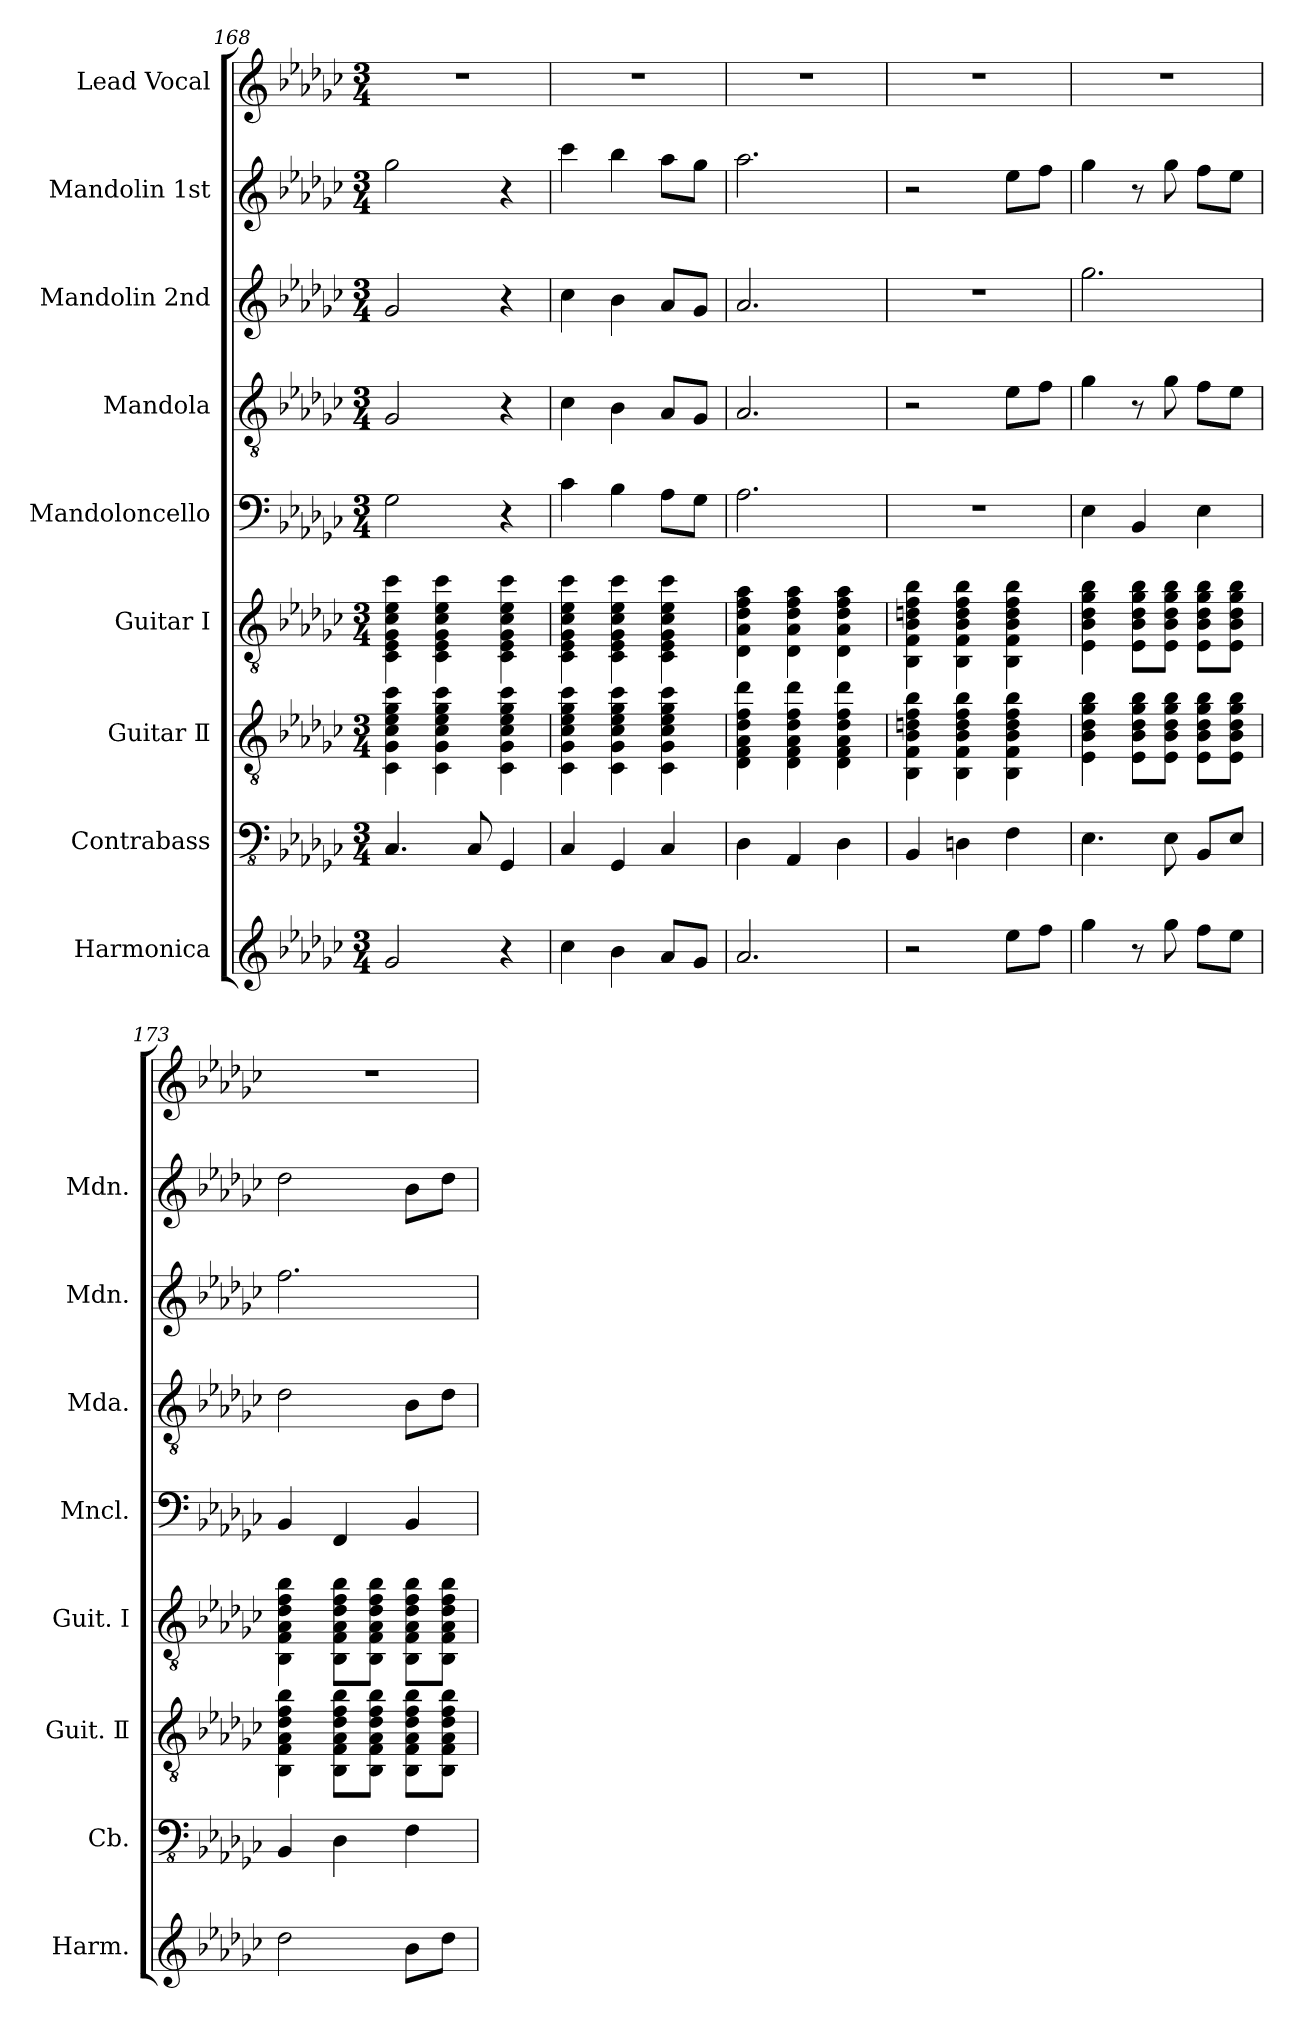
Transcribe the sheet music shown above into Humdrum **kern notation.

**kern	**kern	**kern	**kern	**kern	**kern	**kern	**kern	**kern
*part9	*part8	*part7	*part6	*part5	*part4	*part3	*part2	*part1
*staff9	*staff8	*staff7	*staff6	*staff5	*staff4	*staff3	*staff2	*staff1
*I"Harmonica	*I"Contrabass	*I"Guitar Ⅱ	*I"Guitar Ⅰ	*I"Mandoloncello	*I"Mandola	*I"Mandolin 2nd	*I"Mandolin 1st	*I"Lead Vocal
*I'Harm.	*I'Cb.	*I'Guit. Ⅱ	*I'Guit. Ⅰ	*I'Mncl.	*I'Mda.	*I'Mdn.	*I'Mdn.	*
*clefG2	*clefFv4	*clefGv2	*clefGv2	*clefF4	*clefGv2	*clefG2	*clefG2	*clefG2
*k[b-e-a-d-g-c-]	*k[b-e-a-d-g-c-]	*k[b-e-a-d-g-c-]	*k[b-e-a-d-g-c-]	*k[b-e-a-d-g-c-]	*k[b-e-a-d-g-c-]	*k[b-e-a-d-g-c-]	*k[b-e-a-d-g-c-]	*k[b-e-a-d-g-c-]
*M3/4	*M3/4	*M3/4	*M3/4	*M3/4	*M3/4	*M3/4	*M3/4	*M3/4
=168	=168	=168	=168	=168	=168	=168	=168	=168
2g-	4.CC-	4C- 4G- 4c- 4e- 4g- 4cc-	4C- 4E- 4G- 4c- 4e- 4cc-	2G-	2G-	2g-	2gg-	2.r
.	.	4C- 4G- 4c- 4e- 4g- 4cc-	4C- 4E- 4G- 4c- 4e- 4cc-	.	.	.	.	.
.	8CC-	.	.	.	.	.	.	.
4r	4GGG-	4C- 4G- 4c- 4e- 4g- 4cc-	4C- 4E- 4G- 4c- 4e- 4cc-	4r	4r	4r	4r	.
=169	=169	=169	=169	=169	=169	=169	=169	=169
4cc-	4CC-	4C- 4G- 4c- 4e- 4g- 4cc-	4C- 4E- 4G- 4c- 4e- 4cc-	4c-	4c-	4cc-	4ccc-	2.r
4b-	4GGG-	4C- 4G- 4c- 4e- 4g- 4cc-	4C- 4E- 4G- 4c- 4e- 4cc-	4B-	4B-	4b-	4bb-	.
8a-L	4CC-	4C- 4G- 4c- 4e- 4g- 4cc-	4C- 4E- 4G- 4c- 4e- 4cc-	8A-L	8A-L	8a-L	8aa-L	.
8g-J	.	.	.	8G-J	8G-J	8g-J	8gg-J	.
=170	=170	=170	=170	=170	=170	=170	=170	=170
2.a-	4DD-	4D- 4F 4A- 4d- 4f 4dd-	4D- 4A- 4d- 4f 4a-	2.A-	2.A-	2.a-	2.aa-	2.r
.	4AAA-	4D- 4F 4A- 4d- 4f 4dd-	4D- 4A- 4d- 4f 4a-	.	.	.	.	.
.	4DD-	4D- 4F 4A- 4d- 4f 4dd-	4D- 4A- 4d- 4f 4a-	.	.	.	.	.
=171	=171	=171	=171	=171	=171	=171	=171	=171
2r	4BBB-	4BB- 4F 4B- 4dn 4f 4b-	4BB- 4F 4B- 4dn 4f 4b-	2.r	2r	2.r	2r	2.r
.	4DDn	4BB- 4F 4B- 4d 4f 4b-	4BB- 4F 4B- 4d 4f 4b-	.	.	.	.	.
8ee-L	4FF	4BB- 4F 4B- 4d 4f 4b-	4BB- 4F 4B- 4d 4f 4b-	.	8e-L	.	8ee-L	.
8ffJ	.	.	.	.	8fJ	.	8ffJ	.
=172	=172	=172	=172	=172	=172	=172	=172	=172
4gg-	4.EE-	4E- 4B- 4d- 4g- 4b-	4E- 4B- 4d- 4g- 4b-	4E-	4g-	2.gg-	4gg-	2.r
8r	.	8E- 8B- 8d- 8g- 8b-L	8E- 8B- 8d- 8g- 8b-L	4BB-	8r	.	8r	.
8gg-	8EE-	8E- 8B- 8d- 8g- 8b-J	8E- 8B- 8d- 8g- 8b-J	.	8g-	.	8gg-	.
8ffL	8BBB-L	8E- 8B- 8d- 8g- 8b-L	8E- 8B- 8d- 8g- 8b-L	4E-	8fL	.	8ffL	.
8ee-J	8EE-J	8E- 8B- 8d- 8g- 8b-J	8E- 8B- 8d- 8g- 8b-J	.	8e-J	.	8ee-J	.
=173	=173	=173	=173	=173	=173	=173	=173	=173
2dd-	4BBB-	4BB- 4F 4A- 4d- 4f 4b-	4BB- 4F 4A- 4d- 4f 4b-	4BB-	2d-	2.ff	2dd-	2.r
.	4DD-	8BB- 8F 8A- 8d- 8f 8b-L	8BB- 8F 8A- 8d- 8f 8b-L	4FF	.	.	.	.
.	.	8BB- 8F 8A- 8d- 8f 8b-J	8BB- 8F 8A- 8d- 8f 8b-J	.	.	.	.	.
8b-L	4FF	8BB- 8F 8A- 8d- 8f 8b-L	8BB- 8F 8A- 8d- 8f 8b-L	4BB-	8B-L	.	8b-L	.
8dd-J	.	8BB- 8F 8A- 8d- 8f 8b-J	8BB- 8F 8A- 8d- 8f 8b-J	.	8d-J	.	8dd-J	.
=	=	=	=	=	=	=	=	=
*-	*-	*-	*-	*-	*-	*-	*-	*-
